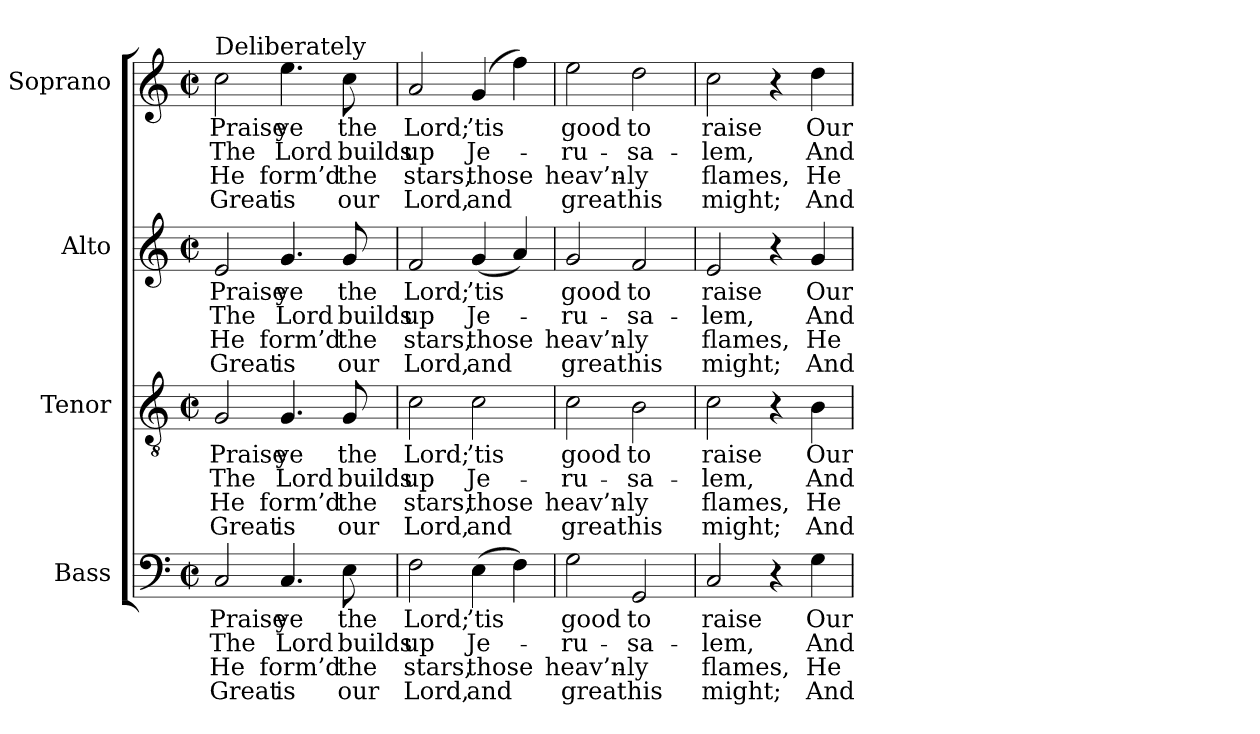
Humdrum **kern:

**kern	**text	**text	**text	**text	**kern	**text	**text	**text	**text	**kern	**text	**text	**text	**text	**kern	**text	**text	**text	**text
*part4	*part4	*part4	*part4	*part4	*part3	*part3	*part3	*part3	*part3	*part2	*part2	*part2	*part2	*part2	*part1	*part1	*part1	*part1	*part1
*staff4	*staff4	*staff4	*staff4	*staff4	*staff3	*staff3	*staff3	*staff3	*staff3	*staff2	*staff2	*staff2	*staff2	*staff2	*staff1	*staff1	*staff1	*staff1	*staff1
*I"Bass	*	*	*	*	*I"Tenor	*	*	*	*	*I"Alto	*	*	*	*	*I"Soprano	*	*	*	*
*I'B.	*	*	*	*	*I'T.	*	*	*	*	*I'A.	*	*	*	*	*I'S.	*	*	*	*
!!LO:PB:g=z
*clefF4	*	*	*	*	*clefGv2	*	*	*	*	*clefG2	*	*	*	*	*clefG2	*	*	*	*
*	*	*	*	*	*ITrd7c12	*	*	*	*	*	*	*	*	*	*	*	*	*	*
*k[]	*	*	*	*	*k[]	*	*	*	*	*k[]	*	*	*	*	*k[]	*	*	*	*
*C:	*	*	*	*	*C:	*	*	*	*	*C:	*	*	*	*	*C:	*	*	*	*
*M2/2	*	*	*	*	*M2/2	*	*	*	*	*M2/2	*	*	*	*	*M2/2	*	*	*	*
*met(c|)	*	*	*	*	*met(c|)	*	*	*	*	*met(c|)	*	*	*	*	*met(c|)	*	*	*	*
=1	=1	=1	=1	=1	=1	=1	=1	=1	=1	=1	=1	=1	=1	=1	=1	=1	=1	=1	=1
!	!LO:LY:b:color=#000000	!LO:LY:b:color=#000000	!LO:LY:b:color=#000000	!LO:LY:b:color=#000000	!	!	!	!	!	!	!	!	!	!	!	!	!	!	!
!	!	!	!	!	!	!LO:LY:b:color=#000000	!LO:LY:b:color=#000000	!LO:LY:b:color=#000000	!LO:LY:b:color=#000000	!	!	!	!	!	!	!	!	!	!
!	!	!	!	!	!	!	!	!	!	!	!LO:LY:b:color=#000000	!LO:LY:b:color=#000000	!LO:LY:b:color=#000000	!LO:LY:b:color=#000000	!	!	!	!	!
!	!	!	!	!	!	!	!	!	!	!	!	!	!	!	!LO:TX:a:t=Deliberately	!	!	!	!
!	!	!	!	!	!	!	!	!	!	!	!	!	!	!	!	!LO:LY:b:color=#000000	!LO:LY:b:color=#000000	!LO:LY:b:color=#000000	!LO:LY:b:color=#000000
2Ci/	Praise	The	He	Great	2GGi/	Praise	The	He	Great	2ei/	Praise	The	He	Great	2cci\	Praise	The	He	Great
!	!LO:LY:b:color=#000000	!LO:LY:b:color=#000000	!LO:LY:b:color=#000000	!LO:LY:b:color=#000000	!	!	!	!	!	!	!	!	!	!	!	!	!	!	!
!	!	!	!	!	!	!LO:LY:b:color=#000000	!LO:LY:b:color=#000000	!LO:LY:b:color=#000000	!LO:LY:b:color=#000000	!	!	!	!	!	!	!	!	!	!
!	!	!	!	!	!	!	!	!	!	!	!LO:LY:b:color=#000000	!LO:LY:b:color=#000000	!LO:LY:b:color=#000000	!LO:LY:b:color=#000000	!	!	!	!	!
!	!	!	!	!	!	!	!	!	!	!	!	!	!	!	!	!LO:LY:b:color=#000000	!LO:LY:b:color=#000000	!LO:LY:b:color=#000000	!LO:LY:b:color=#000000
4.Ci/	ye	Lord	form’d	is	4.GGi/	ye	Lord	form’d	is	4.gi/	ye	Lord	form’d	is	4.eei\	ye	Lord	form’d	is
!	!LO:LY:b:color=#000000	!LO:LY:b:color=#000000	!LO:LY:b:color=#000000	!LO:LY:b:color=#000000	!	!	!	!	!	!	!	!	!	!	!	!	!	!	!
!	!	!	!	!	!	!LO:LY:b:color=#000000	!LO:LY:b:color=#000000	!LO:LY:b:color=#000000	!LO:LY:b:color=#000000	!	!	!	!	!	!	!	!	!	!
!	!	!	!	!	!	!	!	!	!	!	!LO:LY:b:color=#000000	!LO:LY:b:color=#000000	!LO:LY:b:color=#000000	!LO:LY:b:color=#000000	!	!	!	!	!
!	!	!	!	!	!	!	!	!	!	!	!	!	!	!	!	!LO:LY:b:color=#000000	!LO:LY:b:color=#000000	!LO:LY:b:color=#000000	!LO:LY:b:color=#000000
8Ei\	the	builds	the	our	8GGi/	the	builds	the	our	8gi/	the	builds	the	our	8cci\	the	builds	the	our
=2	=2	=2	=2	=2	=2	=2	=2	=2	=2	=2	=2	=2	=2	=2	=2	=2	=2	=2	=2
!	!LO:LY:b:color=#000000	!LO:LY:b:color=#000000	!LO:LY:b:color=#000000	!LO:LY:b:color=#000000	!	!	!	!	!	!	!	!	!	!	!	!	!	!	!
!	!	!	!	!	!	!LO:LY:b:color=#000000	!LO:LY:b:color=#000000	!LO:LY:b:color=#000000	!LO:LY:b:color=#000000	!	!	!	!	!	!	!	!	!	!
!	!	!	!	!	!	!	!	!	!	!	!LO:LY:b:color=#000000	!LO:LY:b:color=#000000	!LO:LY:b:color=#000000	!LO:LY:b:color=#000000	!	!	!	!	!
!	!	!	!	!	!	!	!	!	!	!	!	!	!	!	!	!LO:LY:b:color=#000000	!LO:LY:b:color=#000000	!LO:LY:b:color=#000000	!LO:LY:b:color=#000000
2Fi\	Lord;	up	stars,	Lord,	2Ci\	Lord;	up	stars,	Lord,	2fi/	Lord;	up	stars,	Lord,	2ai/	Lord;	up	stars,	Lord,
!	!LO:LY:b:color=#000000	!LO:LY:b:color=#000000	!LO:LY:b:color=#000000	!LO:LY:b:color=#000000	!	!	!	!	!	!	!	!	!	!	!	!	!	!	!
!	!	!	!	!	!	!LO:LY:b:color=#000000	!LO:LY:b:color=#000000	!LO:LY:b:color=#000000	!LO:LY:b:color=#000000	!	!	!	!	!	!	!	!	!	!
!	!	!	!	!	!	!	!	!	!	!	!LO:LY:b:color=#000000	!LO:LY:b:color=#000000	!LO:LY:b:color=#000000	!LO:LY:b:color=#000000	!	!	!	!	!
!	!	!	!	!	!	!	!	!	!	!	!	!	!	!	!	!LO:LY:b:color=#000000	!LO:LY:b:color=#000000	!LO:LY:b:color=#000000	!LO:LY:b:color=#000000
(4Ei\	’tis	Je-	those	and	2Ci\	’tis	Je-	those	and	(4gi/	’tis	Je-	those	and	(4gi/	’tis	Je-	those	and
4Fi\)	.	.	.	.	.	.	.	.	.	4ai/)	.	.	.	.	4ffi\)	.	.	.	.
=3	=3	=3	=3	=3	=3	=3	=3	=3	=3	=3	=3	=3	=3	=3	=3	=3	=3	=3	=3
!	!LO:LY:b:color=#000000	!LO:LY:b:color=#000000	!LO:LY:b:color=#000000	!LO:LY:b:color=#000000	!	!	!	!	!	!	!	!	!	!	!	!	!	!	!
!	!	!	!	!	!	!LO:LY:b:color=#000000	!LO:LY:b:color=#000000	!LO:LY:b:color=#000000	!LO:LY:b:color=#000000	!	!	!	!	!	!	!	!	!	!
!	!	!	!	!	!	!	!	!	!	!	!LO:LY:b:color=#000000	!LO:LY:b:color=#000000	!LO:LY:b:color=#000000	!LO:LY:b:color=#000000	!	!	!	!	!
!	!	!	!	!	!	!	!	!	!	!	!	!	!	!	!	!LO:LY:b:color=#000000	!LO:LY:b:color=#000000	!LO:LY:b:color=#000000	!LO:LY:b:color=#000000
2Gi\	good	-ru-	heav’n-	-great	2Ci\	good	-ru-	heav’n-	-great	2gi/	good	-ru-	heav’n-	-great	2eei\	good	-ru-	heav’n-	-great
!	!LO:LY:b:color=#000000	!LO:LY:b:color=#000000	!LO:LY:b:color=#000000	!LO:LY:b:color=#000000	!	!	!	!	!	!	!	!	!	!	!	!	!	!	!
!	!	!	!	!	!	!LO:LY:b:color=#000000	!LO:LY:b:color=#000000	!LO:LY:b:color=#000000	!LO:LY:b:color=#000000	!	!	!	!	!	!	!	!	!	!
!	!	!	!	!	!	!	!	!	!	!	!LO:LY:b:color=#000000	!LO:LY:b:color=#000000	!LO:LY:b:color=#000000	!LO:LY:b:color=#000000	!	!	!	!	!
!	!	!	!	!	!	!	!	!	!	!	!	!	!	!	!	!LO:LY:b:color=#000000	!LO:LY:b:color=#000000	!LO:LY:b:color=#000000	!LO:LY:b:color=#000000
2GGi/	to	-sa-	ly	his	2BBi\	to	-sa-	ly	his	2fi/	to	-sa-	ly	his	2ddi\	to	-sa-	ly	his
=4	=4	=4	=4	=4	=4	=4	=4	=4	=4	=4	=4	=4	=4	=4	=4	=4	=4	=4	=4
!	!LO:LY:b:color=#000000	!LO:LY:b:color=#000000	!LO:LY:b:color=#000000	!LO:LY:b:color=#000000	!	!	!	!	!	!	!	!	!	!	!	!	!	!	!
!	!	!	!	!	!	!LO:LY:b:color=#000000	!LO:LY:b:color=#000000	!LO:LY:b:color=#000000	!LO:LY:b:color=#000000	!	!	!	!	!	!	!	!	!	!
!	!	!	!	!	!	!	!	!	!	!	!LO:LY:b:color=#000000	!LO:LY:b:color=#000000	!LO:LY:b:color=#000000	!LO:LY:b:color=#000000	!	!	!	!	!
!	!	!	!	!	!	!	!	!	!	!	!	!	!	!	!	!LO:LY:b:color=#000000	!LO:LY:b:color=#000000	!LO:LY:b:color=#000000	!LO:LY:b:color=#000000
2Ci/	raise	-lem,	flames,	might;	2Ci\	raise	-lem,	flames,	might;	2ei/	raise	-lem,	flames,	might;	2cci\	raise	-lem,	flames,	might;
4r	.	.	.	.	4r	.	.	.	.	4r	.	.	.	.	4r	.	.	.	.
!	!LO:LY:b:color=#000000	!LO:LY:b:color=#000000	!LO:LY:b:color=#000000	!LO:LY:b:color=#000000	!	!	!	!	!	!	!	!	!	!	!	!	!	!	!
!	!	!	!	!	!	!LO:LY:b:color=#000000	!LO:LY:b:color=#000000	!LO:LY:b:color=#000000	!LO:LY:b:color=#000000	!	!	!	!	!	!	!	!	!	!
!	!	!	!	!	!	!	!	!	!	!	!LO:LY:b:color=#000000	!LO:LY:b:color=#000000	!LO:LY:b:color=#000000	!LO:LY:b:color=#000000	!	!	!	!	!
!	!	!	!	!	!	!	!	!	!	!	!	!	!	!	!	!LO:LY:b:color=#000000	!LO:LY:b:color=#000000	!LO:LY:b:color=#000000	!LO:LY:b:color=#000000
4Gi\	Our	And	He	And	4BBi\	Our	And	He	And	4gi/	Our	And	He	And	4ddi\	Our	And	He	And
=	=	=	=	=	=	=	=	=	=	=	=	=	=	=	=	=	=	=	=
*-	*-	*-	*-	*-	*-	*-	*-	*-	*-	*-	*-	*-	*-	*-	*-	*-	*-	*-	*-
